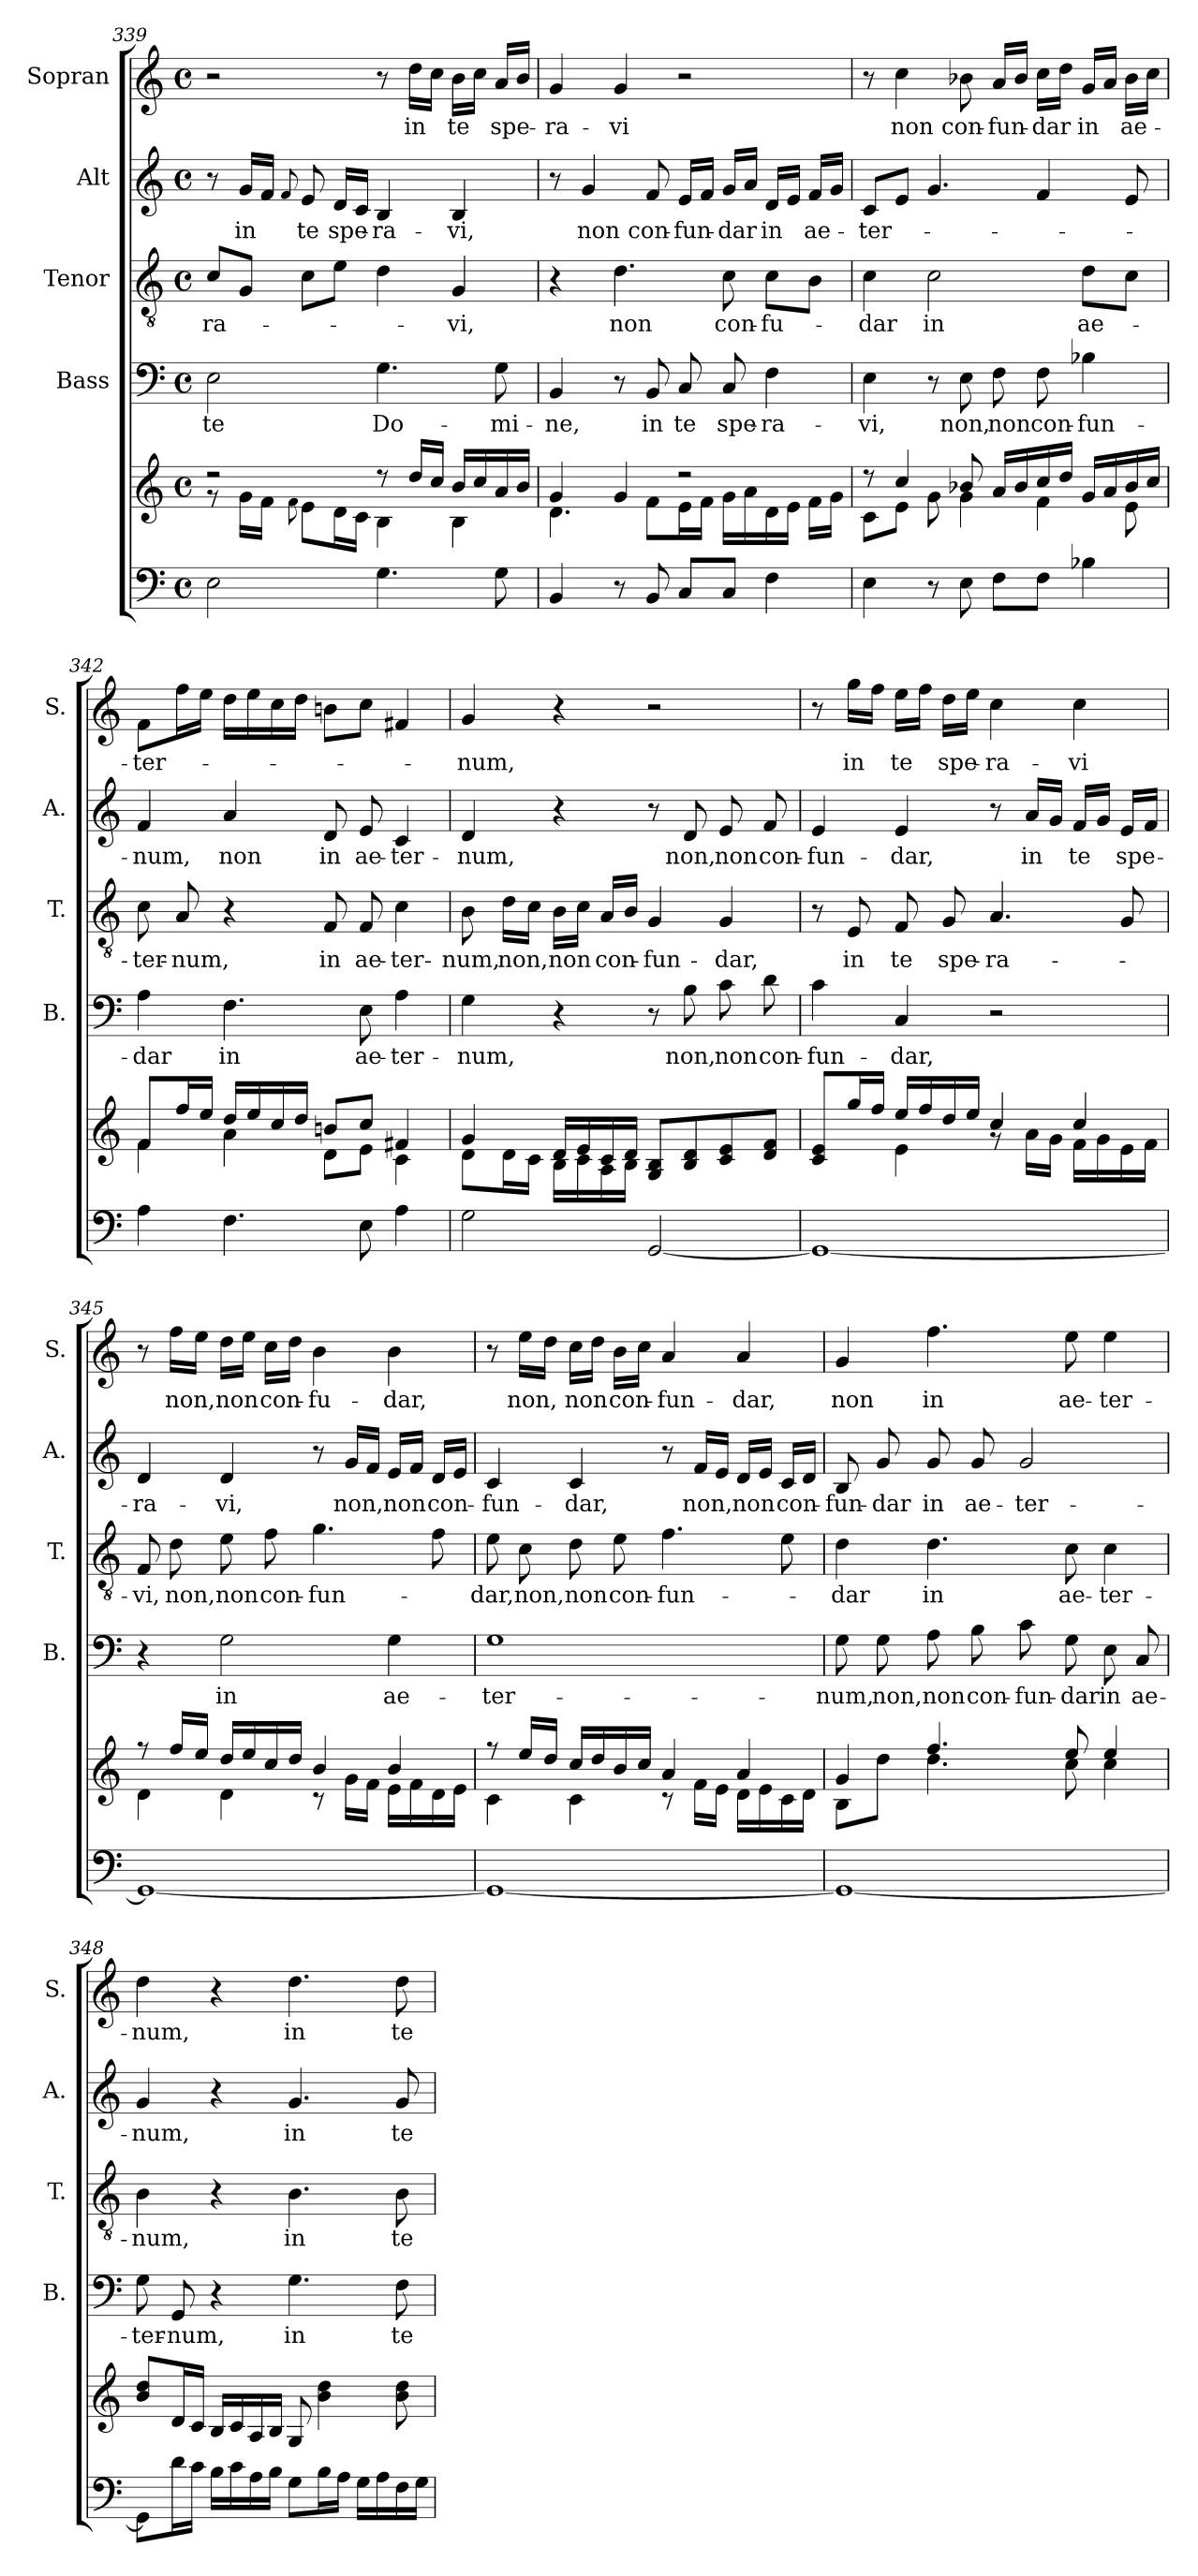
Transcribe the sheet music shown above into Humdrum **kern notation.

**kern	**kern	**kern	**text	**kern	**text	**kern	**text	**kern	**text
*part5	*part5	*part4	*part4	*part3	*part3	*part2	*part2	*part1	*part1
*staff6	*staff5	*staff4	*staff4	*staff3	*staff3	*staff2	*staff2	*staff1	*staff1
*	*	*I"Bass	*	*I"Tenor	*	*I"Alt	*	*I"Sopran	*
*	*	*I'B.	*	*I'T.	*	*I'A.	*	*I'S.	*
*clefF4	*clefG2	*clefF4	*	*clefGv2	*	*clefG2	*	*clefG2	*
*k[]	*k[]	*k[]	*	*k[]	*	*k[]	*	*k[]	*
*C:	*C:	*C:	*	*C:	*	*C:	*	*C:	*
*M4/4	*M4/4	*M4/4	*	*M4/4	*	*M4/4	*	*M4/4	*
*met(c)	*met(c)	*met(c)	*	*met(c)	*	*met(c)	*	*met(c)	*
=339	=339	=339	=339	=339	=339	=339	=339	=339	=339
*	*^	*	*	*	*	*	*	*	*
!	!	!	!	!LO:LY:b	!	!LO:LY:b	!	!	!	!
2E\	2rdd	8rf	2E\	te	8c/L	-ra-	8r	.	2r	.
!	!	!	!	!	!	!	!	!LO:LY:b	!	!
.	.	16g\LL	.	.	8G/J	.	16g/LL	in	.	.
.	.	16f\JJ	.	.	.	.	16f/JJ	.	.	.
.	.	8qqf\	.	.	.	.	8qqf/	.	.	.
!	!	!	!	!	!	!	!	!LO:LY:b	!	!
.	.	8e\L	.	.	8c\L	.	8e/	te	.	.
!	!	!	!	!	!	!	!	!LO:LY:b	!	!
.	.	16d\L	.	.	8e\J	.	16d/LL	spe-	.	.
.	.	16c\JJ	.	.	.	.	16c/JJ	.	.	.
!	!	!	!	!LO:LY:b	!	!	!	!LO:LY:b	!	!
4.G\	8rdd	4B\	4.G\	Do-	4d\	.	4B/	-ra-	8r	.
!	!	!	!	!	!	!	!	!	!	!LO:LY:b
.	16dd/LL	.	.	.	.	.	.	.	16dd\LL	in
.	16cc/JJ	.	.	.	.	.	.	.	16cc\JJ	.
!	!	!	!	!	!	!LO:LY:b	!	!LO:LY:b	!	!LO:LY:b
.	16b/LL	4B\	.	.	4G/	-vi,	4B/	-vi,	16b\LL	te
.	16cc/	.	.	.	.	.	.	.	16cc\JJ	.
!	!	!	!	!LO:LY:b	!	!	!	!	!	!LO:LY:b
8G\	16a/	.	8G\	-mi-	.	.	.	.	16a/LL	spe-
.	16b/JJ	.	.	.	.	.	.	.	16b/JJ	.
=340	=340	=340	=340	=340	=340	=340	=340	=340	=340	=340
!	!	!	!	!LO:LY:b	!	!	!	!	!	!LO:LY:b
4BB/	4g/	4.d\	4BB/	-ne,	4r	.	8r	.	4g/	-ra-
!	!	!	!	!	!	!	!	!LO:LY:b	!	!
.	.	.	.	.	.	.	4g/	non	.	.
!	!	!	!	!	!	!LO:LY:b	!	!	!	!LO:LY:b
8r	4g/	.	8r	.	4.d\	non	.	.	4g/	-vi
!	!	!	!	!LO:LY:b	!	!	!	!LO:LY:b	!	!
8BB/	.	8f\L	8BB/	in	.	.	8f/	con-	.	.
!	!	!	!	!LO:LY:b	!	!	!	!LO:LY:b	!	!
8C/L	2rdd	16e\L	8C/	te	.	.	16e/LL	-fun-	2r	.
.	.	16f\JJ	.	.	.	.	16f/JJ	.	.	.
!	!	!	!	!LO:LY:b	!	!LO:LY:b	!	!LO:LY:b	!	!
8C/J	.	16g\LL	8C/	spe-	8c\	con-	16g/LL	-dar	.	.
.	.	16a\	.	.	.	.	16a/JJ	.	.	.
!	!	!	!	!LO:LY:b	!	!LO:LY:b	!	!LO:LY:b	!	!
4F\	.	16d\	4F\	-ra-	8c\L	-fu-	16d/LL	in	.	.
.	.	16e\JJ	.	.	.	.	16e/JJ	.	.	.
!	!	!	!	!	!	!	!	!LO:LY:b	!	!
.	.	16f\LL	.	.	8B\J	.	16f/LL	ae-	.	.
.	.	16g\JJ	.	.	.	.	16g/JJ	.	.	.
!!LO:LB:g=z
=341	=341	=341	=341	=341	=341	=341	=341	=341	=341	=341
!	!	!	!	!LO:LY:b	!	!LO:LY:b	!	!LO:LY:b	!	!
4E\	8rdd	8c\L	4E\	-vi,	4c\	-dar	8c/L	-ter-	8r	.
!	!	!	!	!	!	!	!	!	!	!LO:LY:b
.	4cc/	8e\J	.	.	.	.	8e/J	.	4cc\	non
!	!	!	!	!	!	!LO:LY:b	!	!	!	!
8r	.	8g\	8r	.	2c\	in	4.g/	.	.	.
!	!	!	!	!LO:LY:b	!	!	!	!	!	!LO:LY:b
8E\	8b-X/	4g\	8E\	non,	.	.	.	.	8b-X\	con-
!	!	!	!	!LO:LY:b	!	!	!	!	!	!LO:LY:b
8F\L	16a/LL	.	8F\	non	.	.	.	.	16a/LL	-fun-
.	16b-/	.	.	.	.	.	.	.	16b-/JJ	.
!	!	!	!	!LO:LY:b	!	!	!	!	!	!LO:LY:b
8F\J	16cc/	4f\	8F\	con-	.	.	4f/	.	16cc\LL	-dar
.	16dd/JJ	.	.	.	.	.	.	.	16dd\JJ	.
!	!	!	!	!LO:LY:b	!	!LO:LY:b	!	!	!	!LO:LY:b
4B-X\	16g/LL	.	4B-X\	-fun-	8d\L	ae-	.	.	16g/LL	in
.	16a/	.	.	.	.	.	.	.	16a/JJ	.
!	!	!	!	!	!	!	!	!	!	!LO:LY:b
.	16b-/	8e\	.	.	8c\J	.	8e/	.	16b-\LL	ae-
.	16cc/JJ	.	.	.	.	.	.	.	16cc\JJ	.
=342	=342	=342	=342	=342	=342	=342	=342	=342	=342	=342
!	!	!	!	!LO:LY:b	!	!LO:LY:b	!	!LO:LY:b	!	!LO:LY:b
4A\	8f/L	4f\	4A\	-dar	8c\	-ter-	4f/	-num,	8f\L	-ter-
!	!	!	!	!	!	!LO:LY:b	!	!	!	!
.	16ff/L	.	.	.	8A/	-num,	.	.	16ff\L	.
.	16ee/JJ	.	.	.	.	.	.	.	16ee\JJ	.
!	!	!	!	!LO:LY:b	!	!	!	!LO:LY:b	!	!
4.F\	16dd/LL	4a\	4.F\	in	4r	.	4a/	non	16dd\LL	.
.	16ee/	.	.	.	.	.	.	.	16ee\	.
.	16cc/	.	.	.	.	.	.	.	16cc\	.
.	16dd/JJ	.	.	.	.	.	.	.	16dd\JJ	.
!	!	!	!	!	!	!LO:LY:b	!	!LO:LY:b	!	!
.	8bn/L	8d\L	.	.	8F/	in	8d/	in	8bn\L	.
!	!	!	!	!LO:LY:b	!	!LO:LY:b	!	!LO:LY:b	!	!
8E\	8cc/J	8e\J	8E\	ae-	8F/	ae-	8e/	ae-	8cc\J	.
!	!	!	!	!LO:LY:b	!	!LO:LY:b	!	!LO:LY:b	!	!
4A\	4f#X/	4c\	4A\	-ter-	4c\	-ter-	4c/	-ter-	4f#X/	.
=343	=343	=343	=343	=343	=343	=343	=343	=343	=343	=343
!	!	!	!	!LO:LY:b	!	!LO:LY:b	!	!LO:LY:b	!	!LO:LY:b
2G\	4g/	8d\L	4G\	-num,	8B\	-num,	4d/	-num,	4g/	-num,
!	!	!	!	!	!	!LO:LY:b	!	!	!	!
.	.	16d\L	.	.	16d\LL	non,	.	.	.	.
.	.	16c\JJ	.	.	16c\JJ	.	.	.	.	.
!	!	!	!	!	!	!LO:LY:b	!	!	!	!
.	16d/LL	16B\LL	4r	.	16B\LL	non	4r	.	4r	.
.	16e/	16c\	.	.	16c\JJ	.	.	.	.	.
!	!	!	!	!	!	!LO:LY:b	!	!	!	!
.	16c/	16A\	.	.	16A/LL	con-	.	.	.	.
.	16d/JJ	16B\JJ	.	.	16B/JJ	.	.	.	.	.
!	!	!	!	!	!	!LO:LY:b	!	!	!	!
[2GG/	8G/ 8B/L	2ryy	8r	.	4G/	-fun-	8r	.	2r	.
!	!	!	!	!LO:LY:b	!	!	!	!LO:LY:b	!	!
.	8B/ 8d/	.	8B\	non,	.	.	8d/	non,	.	.
!	!	!	!	!LO:LY:b	!	!LO:LY:b	!	!LO:LY:b	!	!
.	8c/ 8e/	.	8c\	non	4G/	-dar,	8e/	non	.	.
!	!	!	!	!LO:LY:b	!	!	!	!LO:LY:b	!	!
.	8d/ 8f/J	.	8d\	con-	.	.	8f/	con-	.	.
!!LO:PB:g=z
=344	=344	=344	=344	=344	=344	=344	=344	=344	=344	=344
!	!	!	!	!LO:LY:b	!	!	!	!LO:LY:b	!	!
1GG_	8c/ 8e/L	4ryy	4c\	-fun-	8r	.	4e/	-fun-	8r	.
!	!	!	!	!	!	!LO:LY:b	!	!	!	!LO:LY:b
.	16gg/L	.	.	.	8E/	in	.	.	16gg\LL	in
.	16ff/JJ	.	.	.	.	.	.	.	16ff\JJ	.
!	!	!	!	!LO:LY:b	!	!LO:LY:b	!	!LO:LY:b	!	!LO:LY:b
.	16ee/LL	4e\	4C/	-dar,	8F/	te	4e/	-dar,	16ee\LL	te
.	16ff/	.	.	.	.	.	.	.	16ff\JJ	.
!	!	!	!	!	!	!LO:LY:b	!	!	!	!LO:LY:b
.	16dd/	.	.	.	8G/	spe-	.	.	16dd\LL	spe-
.	16ee/JJ	.	.	.	.	.	.	.	16ee\JJ	.
!	!	!	!	!	!	!LO:LY:b	!	!	!	!LO:LY:b
.	4cc/	8rf	2r	.	4.A/	-ra-	8r	.	4cc\	-ra-
!	!	!	!	!	!	!	!	!LO:LY:b	!	!
.	.	16a\LL	.	.	.	.	16a/LL	in	.	.
.	.	16g\JJ	.	.	.	.	16g/JJ	.	.	.
!	!	!	!	!	!	!	!	!LO:LY:b	!	!LO:LY:b
.	4cc/	16f\LL	.	.	.	.	16f/LL	te	4cc\	-vi
.	.	16g\	.	.	.	.	16g/JJ	.	.	.
!	!	!	!	!	!	!	!	!LO:LY:b	!	!
.	.	16e\	.	.	8G/	.	16e/LL	spe-	.	.
.	.	16f\JJ	.	.	.	.	16f/JJ	.	.	.
=345	=345	=345	=345	=345	=345	=345	=345	=345	=345	=345
!	!	!	!	!	!	!LO:LY:b	!	!LO:LY:b	!	!
1GG_	8ree	4d\	4r	.	8F/	-vi,	4d/	-ra-	8r	.
!	!	!	!	!	!	!LO:LY:b	!	!	!	!LO:LY:b
.	16ff/LL	.	.	.	8d\	non,	.	.	16ff\LL	non,
.	16ee/JJ	.	.	.	.	.	.	.	16ee\JJ	.
!	!	!	!	!LO:LY:b	!	!LO:LY:b	!	!LO:LY:b	!	!LO:LY:b
.	16dd/LL	4d\	2G\	in	8e\	non	4d/	-vi,	16dd\LL	non
.	16ee/	.	.	.	.	.	.	.	16ee\JJ	.
!	!	!	!	!	!	!LO:LY:b	!	!	!	!LO:LY:b
.	16cc/	.	.	.	8f\	con-	.	.	16cc\LL	con-
.	16dd/JJ	.	.	.	.	.	.	.	16dd\JJ	.
!	!	!	!	!	!	!LO:LY:b	!	!	!	!LO:LY:b
.	4b/	8rc	.	.	4.g\	-fun-	8r	.	4b\	-fu-
!	!	!	!	!	!	!	!	!LO:LY:b	!	!
.	.	16g\LL	.	.	.	.	16g/LL	non,	.	.
.	.	16f\JJ	.	.	.	.	16f/JJ	.	.	.
!	!	!	!	!LO:LY:b	!	!	!	!LO:LY:b	!	!LO:LY:b
.	4b/	16e\LL	4G\	ae-	.	.	16e/LL	non	4b\	-dar,
.	.	16f\	.	.	.	.	16f/JJ	.	.	.
!	!	!	!	!	!	!	!	!LO:LY:b	!	!
.	.	16d\	.	.	8f\	.	16d/LL	con-	.	.
.	.	16e\JJ	.	.	.	.	16e/JJ	.	.	.
=346	=346	=346	=346	=346	=346	=346	=346	=346	=346	=346
!	!	!	!	!LO:LY:b	!	!LO:LY:b	!	!LO:LY:b	!	!
1GG_	8ree	4c\	1G	-ter-	8e\	-dar,	4c/	-fun-	8r	.
!	!	!	!	!	!	!LO:LY:b	!	!	!	!LO:LY:b
.	16ee/LL	.	.	.	8c\	non,	.	.	16ee\LL	non,
.	16dd/JJ	.	.	.	.	.	.	.	16dd\JJ	.
!	!	!	!	!	!	!LO:LY:b	!	!LO:LY:b	!	!LO:LY:b
.	16cc/LL	4c\	.	.	8d\	non	4c/	-dar,	16cc\LL	non
.	16dd/	.	.	.	.	.	.	.	16dd\JJ	.
!	!	!	!	!	!	!LO:LY:b	!	!	!	!LO:LY:b
.	16b/	.	.	.	8e\	con-	.	.	16b\LL	con-
.	16cc/JJ	.	.	.	.	.	.	.	16cc\JJ	.
!	!	!	!	!	!	!LO:LY:b	!	!	!	!LO:LY:b
.	4a/	8rc	.	.	4.f\	-fun-	8r	.	4a/	-fun-
!	!	!	!	!	!	!	!	!LO:LY:b	!	!
.	.	16f\LL	.	.	.	.	16f/LL	non,	.	.
.	.	16e\JJ	.	.	.	.	16e/JJ	.	.	.
!	!	!	!	!	!	!	!	!LO:LY:b	!	!LO:LY:b
.	4a/	16d\LL	.	.	.	.	16d/LL	non	4a/	-dar,
.	.	16e\	.	.	.	.	16e/JJ	.	.	.
!	!	!	!	!	!	!	!	!LO:LY:b	!	!
.	.	16c\	.	.	8e\	.	16c/LL	con-	.	.
.	.	16d\JJ	.	.	.	.	16d/JJ	.	.	.
!!LO:LB:g=z
=347	=347	=347	=347	=347	=347	=347	=347	=347	=347	=347
!	!	!	!	!LO:LY:b	!	!LO:LY:b	!	!LO:LY:b	!	!LO:LY:b
1GG_	4g/	8B\L	8G\	-num,	4d\	-dar	8B/	-fun-	4g/	non
!	!	!	!	!LO:LY:b	!	!	!	!LO:LY:b	!	!
.	.	8dd\J	8G\	non,	.	.	8g/	-dar	.	.
!	!	!	!	!LO:LY:b	!	!LO:LY:b	!	!LO:LY:b	!	!LO:LY:b
.	4.ff/	4.dd\	8A\	non	4.d\	in	8g/	in	4.ff\	in
!	!	!	!	!LO:LY:b	!	!	!	!LO:LY:b	!	!
.	.	.	8B\	con-	.	.	8g/	ae-	.	.
!	!	!	!	!LO:LY:b	!	!	!	!LO:LY:b	!	!
.	.	.	8c\	-fun-	.	.	2g/	-ter-	.	.
!	!	!	!	!LO:LY:b	!	!LO:LY:b	!	!	!	!LO:LY:b
.	8ee/	8cc\	8G\	-dar	8c\	ae-	.	.	8ee\	ae-
!	!	!	!	!LO:LY:b	!	!LO:LY:b	!	!	!	!LO:LY:b
.	4ee/	4cc\	8E\	in	4c\	-ter-	.	.	4ee\	-ter-
!	!	!	!	!LO:LY:b	!	!	!	!	!	!
.	.	.	8C/	ae-	.	.	.	.	.	.
*	*v	*v	*	*	*	*	*	*	*	*
=348	=348	=348	=348	=348	=348	=348	=348	=348	=348
!	!	!	!LO:LY:b	!	!LO:LY:b	!	!LO:LY:b	!	!LO:LY:b
8GG\L]	8b/ 8dd/L	8G\	-ter-	4B\	-num,	4g/	-num,	4dd\	-num,
!	!	!	!LO:LY:b	!	!	!	!	!	!
16d\L	16d/L	8GG/	-num,	.	.	.	.	.	.
16c\JJ	16c/JJ	.	.	.	.	.	.	.	.
16B\LL	16B/LL	4r	.	4r	.	4r	.	4r	.
16c\	16c/	.	.	.	.	.	.	.	.
16A\	16A/	.	.	.	.	.	.	.	.
16B\JJ	16B/JJ	.	.	.	.	.	.	.	.
!	!	!	!LO:LY:b	!	!LO:LY:b	!	!LO:LY:b	!	!LO:LY:b
8G\L	8G/	4.G\	in	4.B\	in	4.g/	in	4.dd\	in
16B\L	4b\ 4dd\	.	.	.	.	.	.	.	.
16A\JJ	.	.	.	.	.	.	.	.	.
16G\LL	.	.	.	.	.	.	.	.	.
16A\	.	.	.	.	.	.	.	.	.
!	!	!	!LO:LY:b	!	!LO:LY:b	!	!LO:LY:b	!	!LO:LY:b
16F\	8b\ 8dd\	8F\	te	8B\	te	8g/	te	8dd\	te
16G\JJ	.	.	.	.	.	.	.	.	.
=	=	=	=	=	=	=	=	=	=
*-	*-	*-	*-	*-	*-	*-	*-	*-	*-
